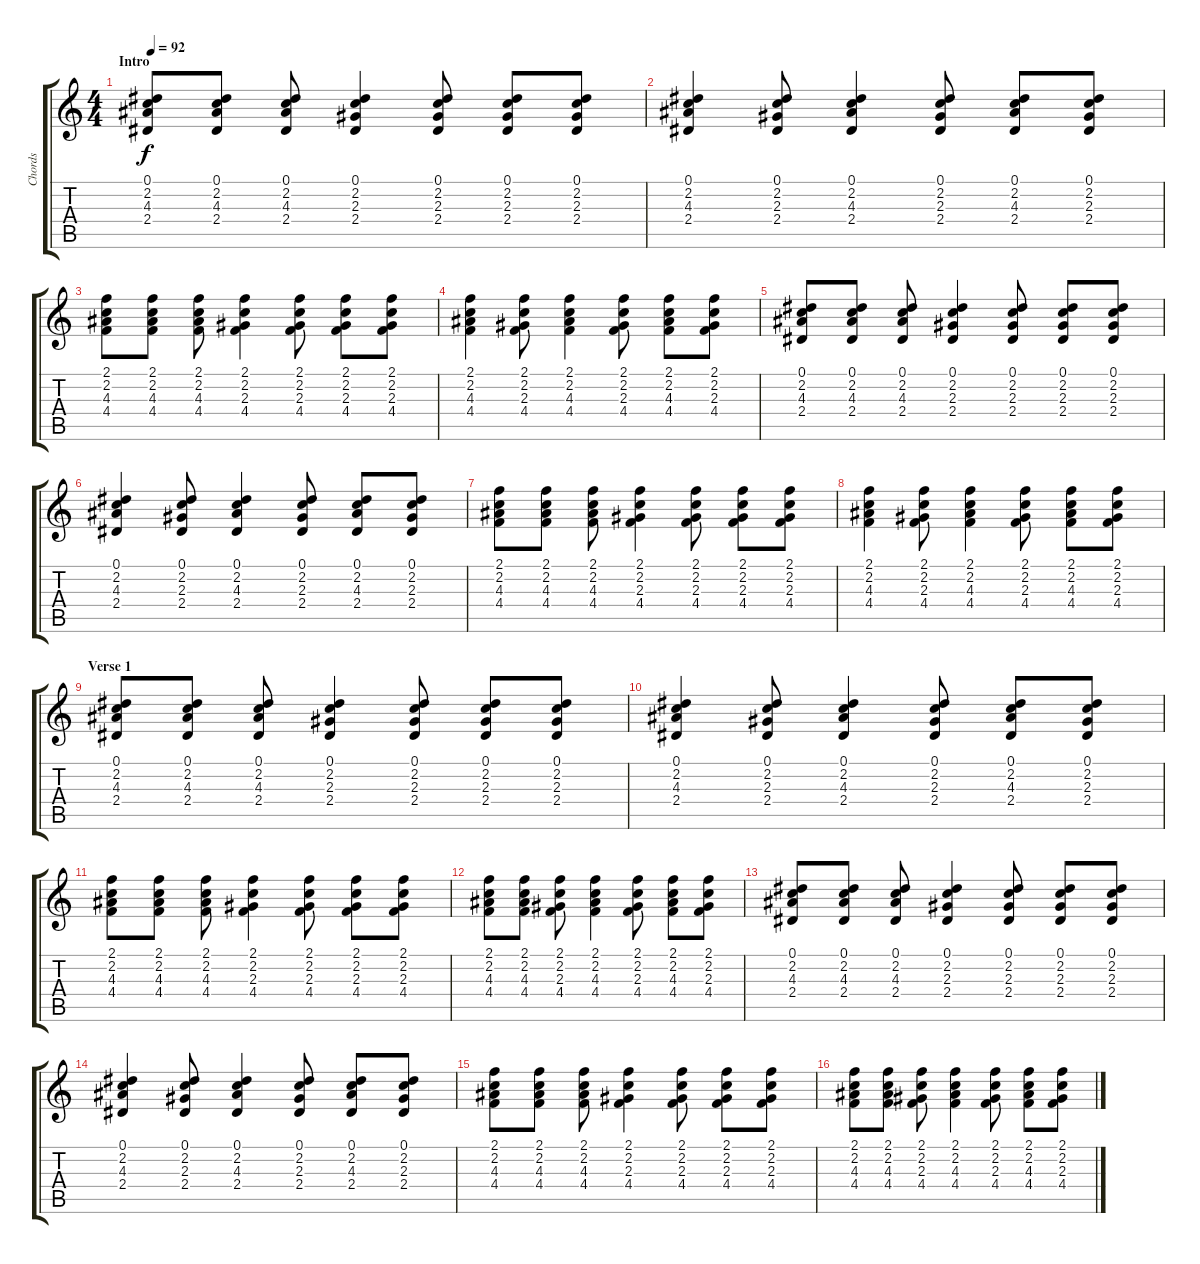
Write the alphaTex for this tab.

\track ("Chords" "Chords") {instrument acousticguitarsteel}
\staff {score tabs}
\tuning (Eb4 Bb3 Gb3 Db3 Ab2 Eb2) {hide}
\ts (4 4)
\section ("" "Intro")
\tempo 92
\clef g2
\ks c
(0.1 2.2 4.3 2.4).8{dy f instrument acousticguitarsteel} (0.1 2.2 4.3 2.4).8 (0.1 2.2 4.3 2.4).8 (0.1 2.2 2.3 2.4).4 (0.1 2.2 2.3 2.4).8 (0.1 2.2 2.3 2.4).8 (0.1 2.2 2.3 2.4).8 |
(0.1 2.2 4.3 2.4).4 (0.1 2.2 2.3 2.4).8 (0.1 2.2 4.3 2.4).4 (0.1 2.2 2.3 2.4).8 (0.1 2.2 4.3 2.4).8 (0.1 2.2 2.3 2.4).8 |
(2.1 2.2 4.3 4.4).8 (2.1 2.2 4.3 4.4).8 (2.1 2.2 4.3 4.4).8 (2.1 2.2 2.3 4.4).4 (2.1 2.2 2.3 4.4).8 (2.1 2.2 2.3 4.4).8 (2.1 2.2 2.3 4.4).8 |
(2.1 2.2 4.3 4.4).4 (2.1 2.2 2.3 4.4).8 (2.1 2.2 4.3 4.4).4 (2.1 2.2 2.3 4.4).8 (2.1 2.2 4.3 4.4).8 (2.1 2.2 2.3 4.4).8 |
(0.1 2.2 4.3 2.4).8 (0.1 2.2 4.3 2.4).8 (0.1 2.2 4.3 2.4).8 (0.1 2.2 2.3 2.4).4 (0.1 2.2 2.3 2.4).8 (0.1 2.2 2.3 2.4).8 (0.1 2.2 2.3 2.4).8 |
(0.1 2.2 4.3 2.4).4 (0.1 2.2 2.3 2.4).8 (0.1 2.2 4.3 2.4).4 (0.1 2.2 2.3 2.4).8 (0.1 2.2 4.3 2.4).8 (0.1 2.2 2.3 2.4).8 |
(2.1 2.2 4.3 4.4).8 (2.1 2.2 4.3 4.4).8 (2.1 2.2 4.3 4.4).8 (2.1 2.2 2.3 4.4).4 (2.1 2.2 2.3 4.4).8 (2.1 2.2 2.3 4.4).8 (2.1 2.2 2.3 4.4).8 |
(2.1 2.2 4.3 4.4).4 (2.1 2.2 2.3 4.4).8 (2.1 2.2 4.3 4.4).4 (2.1 2.2 2.3 4.4).8 (2.1 2.2 4.3 4.4).8 (2.1 2.2 2.3 4.4).8 |
\section ("" "Verse 1")
(0.1 2.2 4.3 2.4).8 (0.1 2.2 4.3 2.4).8 (0.1 2.2 4.3 2.4).8 (0.1 2.2 2.3 2.4).4 (0.1 2.2 2.3 2.4).8 (0.1 2.2 2.3 2.4).8 (0.1 2.2 2.3 2.4).8 |
(0.1 2.2 4.3 2.4).4 (0.1 2.2 2.3 2.4).8 (0.1 2.2 4.3 2.4).4 (0.1 2.2 2.3 2.4).8 (0.1 2.2 4.3 2.4).8 (0.1 2.2 2.3 2.4).8 |
(2.1 2.2 4.3 4.4).8 (2.1 2.2 4.3 4.4).8 (2.1 2.2 4.3 4.4).8 (2.1 2.2 2.3 4.4).4 (2.1 2.2 2.3 4.4).8 (2.1 2.2 2.3 4.4).8 (2.1 2.2 2.3 4.4).8 |
(2.1 2.2 4.3 4.4).8 (2.1 2.2 4.3 4.4).8 (2.1 2.2 2.3 4.4).8 (2.1 2.2 4.3 4.4).4 (2.1 2.2 2.3 4.4).8 (2.1 2.2 4.3 4.4).8 (2.1 2.2 2.3 4.4).8 |
(0.1 2.2 4.3 2.4).8 (0.1 2.2 4.3 2.4).8 (0.1 2.2 4.3 2.4).8 (0.1 2.2 2.3 2.4).4 (0.1 2.2 2.3 2.4).8 (0.1 2.2 2.3 2.4).8 (0.1 2.2 2.3 2.4).8 |
(0.1 2.2 4.3 2.4).4 (0.1 2.2 2.3 2.4).8 (0.1 2.2 4.3 2.4).4 (0.1 2.2 2.3 2.4).8 (0.1 2.2 4.3 2.4).8 (0.1 2.2 2.3 2.4).8 |
(2.1 2.2 4.3 4.4).8 (2.1 2.2 4.3 4.4).8 (2.1 2.2 4.3 4.4).8 (2.1 2.2 2.3 4.4).4 (2.1 2.2 2.3 4.4).8 (2.1 2.2 2.3 4.4).8 (2.1 2.2 2.3 4.4).8 |
(2.1 2.2 4.3 4.4).8 (2.1 2.2 4.3 4.4).8 (2.1 2.2 2.3 4.4).8 (2.1 2.2 4.3 4.4).4 (2.1 2.2 2.3 4.4).8 (2.1 2.2 4.3 4.4).8 (2.1 2.2 2.3 4.4).8
